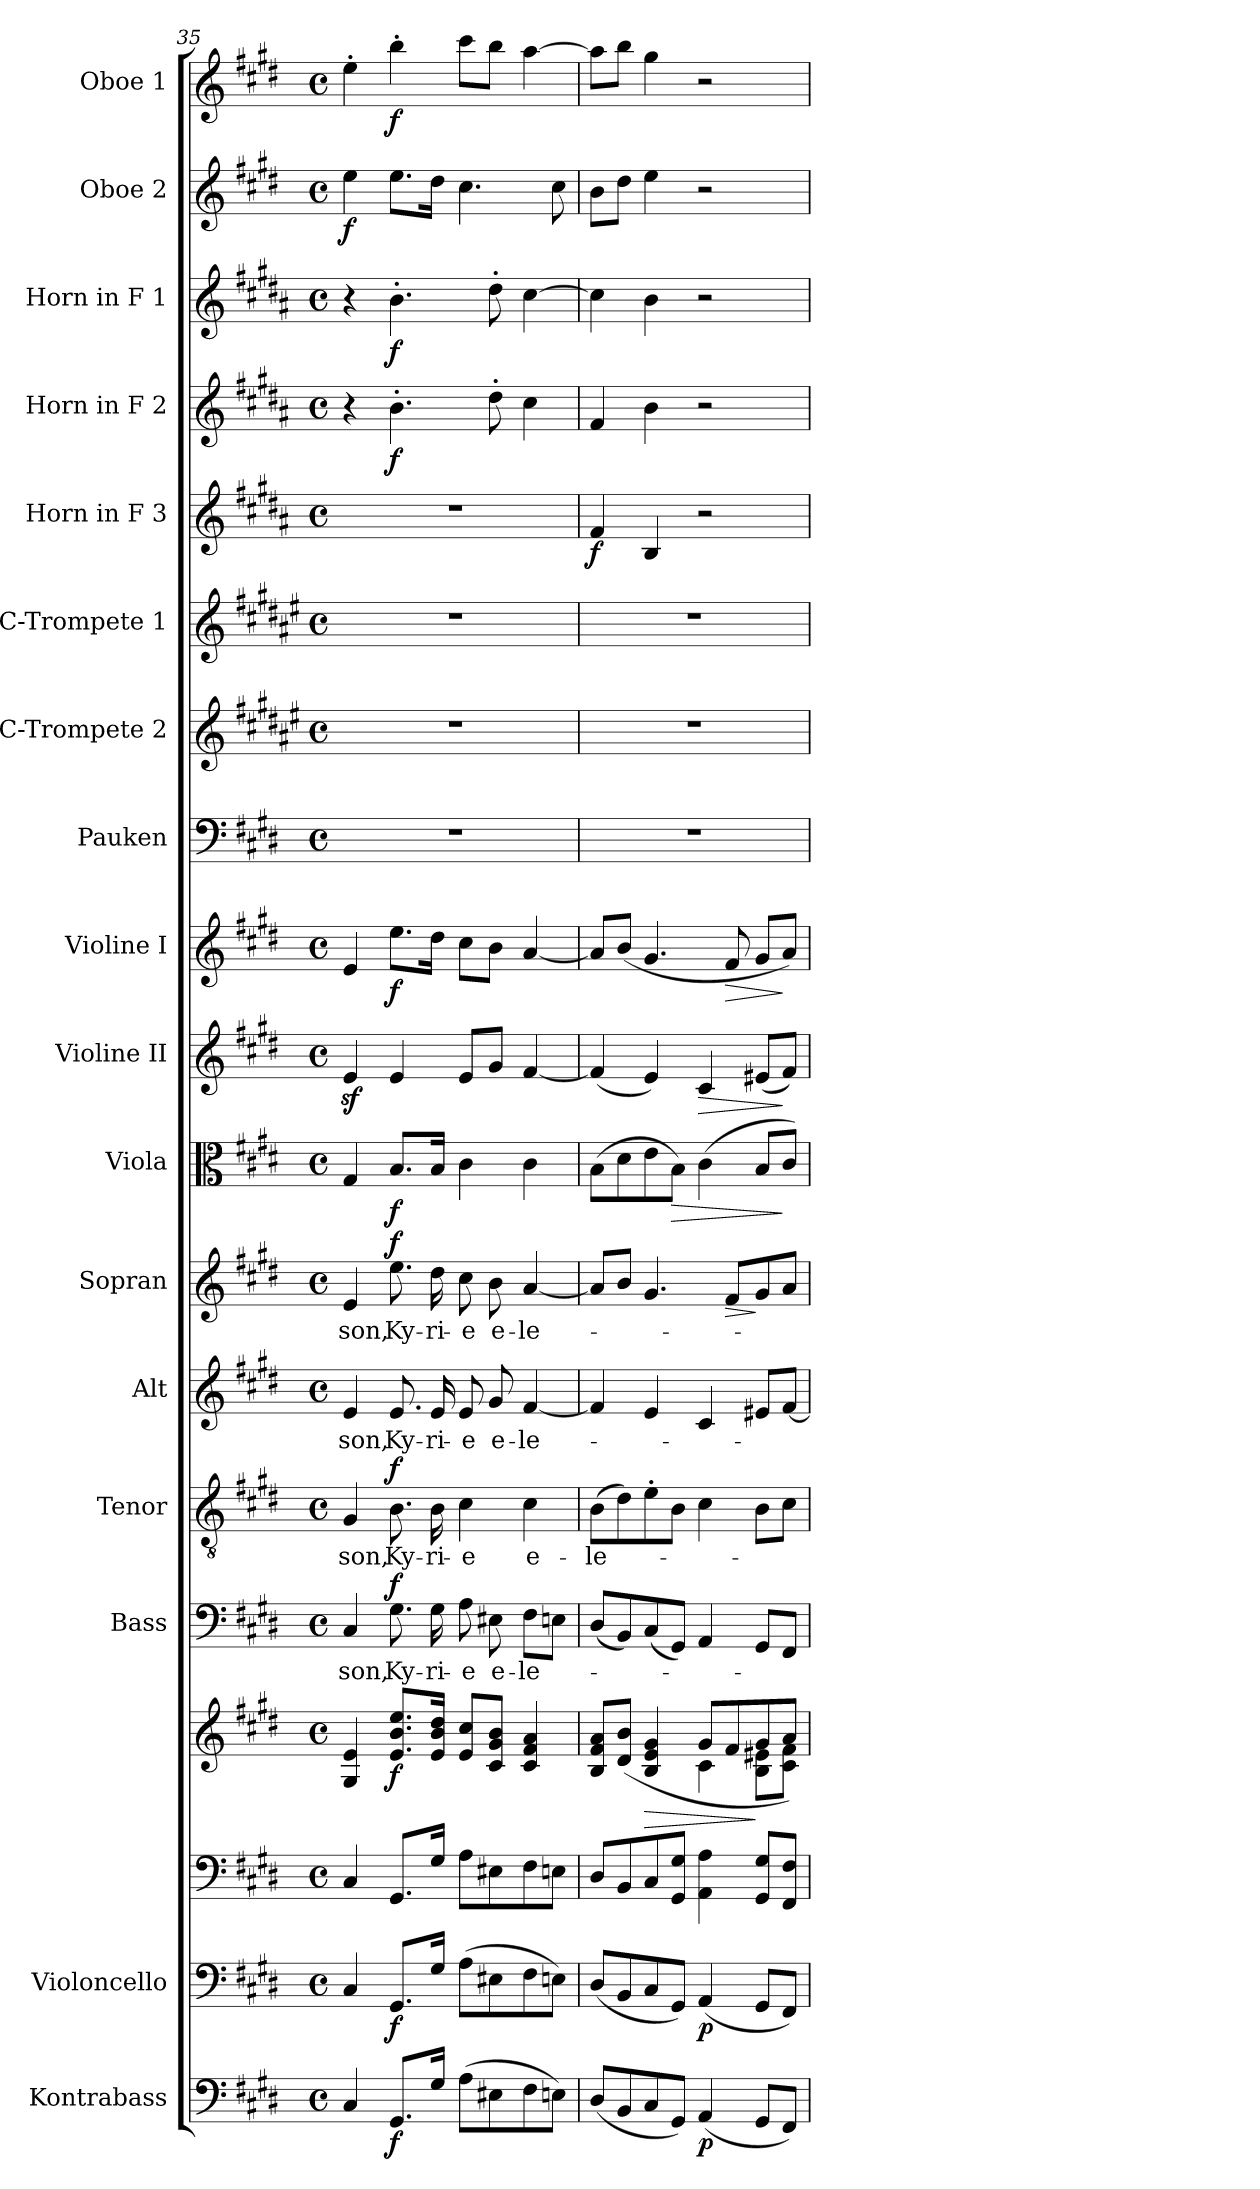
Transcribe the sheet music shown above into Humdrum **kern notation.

**kern	**dynam	**kern	**dynam	**kern	**kern	**dynam	**kern	**text	**dynam	**kern	**text	**dynam	**kern	**text	**kern	**text	**dynam	**kern	**dynam	**kern	**dynam	**kern	**dynam	**kern	**kern	**kern	**kern	**dynam	**kern	**dynam	**kern	**dynam	**kern	**dynam	**kern	**dynam
*part18	*part18	*part17	*part17	*part16	*part16	*part16	*part15	*part15	*part15	*part14	*part14	*part14	*part13	*part13	*part12	*part12	*part12	*part11	*part11	*part10	*part10	*part9	*part9	*part8	*part7	*part6	*part5	*part5	*part4	*part4	*part3	*part3	*part2	*part2	*part1	*part1
*staff19	*staff19	*staff18	*staff18	*staff17	*staff16	*staff16/17	*staff15	*staff15	*staff15	*staff14	*staff14	*staff14	*staff13	*staff13	*staff12	*staff12	*staff12	*staff11	*staff11	*staff10	*staff10	*staff9	*staff9	*staff8	*staff7	*staff6	*staff5	*staff5	*staff4	*staff4	*staff3	*staff3	*staff2	*staff2	*staff1	*staff1
*I"Kontrabass	*	*I"Violoncello	*	*	*	*	*I"Bass	*	*	*I"Tenor	*	*	*I"Alt	*	*I"Sopran	*	*	*I"Viola	*	*I"Violine II	*	*I"Violine I	*	*I"Pauken	*I"C-Trompete 2	*I"C-Trompete 1	*I"Horn in F 3	*	*I"Horn in F 2	*	*I"Horn in F 1	*	*I"Oboe 2	*	*I"Oboe 1	*
*I'Kb.	*	*I'Vc.	*	*	*	*	*I'B.	*	*	*I'T.	*	*	*I'A.	*	*I'S.	*	*	*I'Vla.	*	*I'Vl. II	*	*I'Vl. I	*	*I'Pk.	*I'C Trp. 2	*I'C Trp. 1	*	*	*	*	*	*	*I'Ob. 2	*	*I'Ob. 1	*
*clefF4	*	*clefF4	*	*clefF4	*clefG2	*	*clefF4	*	*	*clefGv2	*	*	*clefG2	*	*clefG2	*	*	*clefC3	*	*clefG2	*	*clefG2	*	*clefF4	*clefG2	*clefG2	*clefG2	*	*clefG2	*	*clefG2	*	*clefG2	*	*clefG2	*
*ITrd7c12	*	*	*	*	*	*	*	*	*	*	*	*	*	*	*	*	*	*	*	*	*	*	*	*	*ITrd1c2	*ITrd1c2	*ITrd4c7	*	*ITrd4c7	*	*ITrd4c7	*	*	*	*	*
*k[f#c#g#d#]	*	*k[f#c#g#d#]	*	*k[f#c#g#d#]	*k[f#c#g#d#]	*	*k[f#c#g#d#]	*	*	*k[f#c#g#d#]	*	*	*k[f#c#g#d#]	*	*k[f#c#g#d#]	*	*	*k[f#c#g#d#]	*	*k[f#c#g#d#]	*	*k[f#c#g#d#]	*	*k[f#c#g#d#]	*k[f#c#g#d#]	*k[f#c#g#d#]	*k[f#c#g#d#]	*	*k[f#c#g#d#]	*	*k[f#c#g#d#]	*	*k[f#c#g#d#]	*	*k[f#c#g#d#]	*
*E:	*	*E:	*	*E:	*E:	*	*E:	*	*	*E:	*	*	*E:	*	*E:	*	*	*E:	*	*E:	*	*E:	*	*E:	*E:	*E:	*E:	*	*E:	*	*E:	*	*E:	*	*E:	*
*M4/4	*	*M4/4	*	*M4/4	*M4/4	*	*M4/4	*	*	*M4/4	*	*	*M4/4	*	*M4/4	*	*	*M4/4	*	*M4/4	*	*M4/4	*	*M4/4	*M4/4	*M4/4	*M4/4	*	*M4/4	*	*M4/4	*	*M4/4	*	*M4/4	*
*met(c)	*	*met(c)	*	*met(c)	*met(c)	*	*met(c)	*	*	*met(c)	*	*	*met(c)	*	*met(c)	*	*	*met(c)	*	*met(c)	*	*met(c)	*	*met(c)	*met(c)	*met(c)	*met(c)	*	*met(c)	*	*met(c)	*	*met(c)	*	*met(c)	*
=35	=35	=35	=35	=35	=35	=35	=35	=35	=35	=35	=35	=35	=35	=35	=35	=35	=35	=35	=35	=35	=35	=35	=35	=35	=35	=35	=35	=35	=35	=35	=35	=35	=35	=35	=35	=35
!	!	!	!	!	!	!	!	!LO:LY:b	!	!	!LO:LY:b	!	!	!LO:LY:b	!	!LO:LY:b	!	!	!	!	!	!	!	!	!	!	!	!	!	!	!	!	!	!LO:DY:b	!	!
4CC#/	.	4C#/	.	4C#/	4G#/ 4e/	.	4C#/	-son,	.	4G#/	-son,	.	4e/	-son,	4e/	-son,	.	4G#/	.	4ez</	.	4e/	.	1r	1r	1r	1r	.	4r	.	4r	.	4ee\	f	4ee'>\	.
!	!LO:DY:b	!	!LO:DY:b	!	!	!LO:DY:b	!	!LO:LY:b	!LO:DY:a	!	!LO:LY:b	!LO:DY:a	!	!LO:LY:b	!	!LO:LY:b	!LO:DY:a	!	!LO:DY:b	!	!	!	!LO:DY:b	!	!	!	!	!	!	!LO:DY:b	!	!LO:DY:b	!	!	!	!LO:DY:b
8.GGG#/L	f	8.GG#/L	f	8.GG#/L	8.e/ 8.b/ 8.ee/L	f	8.G#\	Ky-	f	8.B\	Ky-	f	8.e/	Ky-	8.ee\	Ky-	f	8.B/L	f	4e/	.	8.ee\L	f	.	.	.	.	.	4.e'>\	f	4.e'>\	f	8.ee\L	.	4bb'>\	f
!	!	!	!	!	!	!	!	!LO:LY:b	!	!	!LO:LY:b	!	!	!LO:LY:b	!	!LO:LY:b	!	!	!	!	!	!	!	!	!	!	!	!	!	!	!	!	!	!	!	!
16GG#/Jk	.	16G#/Jk	.	16G#/Jk	16e/ 16b/ 16dd#/Jk	.	16G#\	-ri-	.	16B\	-ri-	.	16e/	-ri-	16dd#\	-ri-	.	16B/Jk	.	.	.	16dd#\Jk	.	.	.	.	.	.	.	.	.	.	16dd#\Jk	.	.	.
!	!	!	!	!	!	!	!	!LO:LY:b	!	!	!LO:LY:b	!	!	!LO:LY:b	!	!LO:LY:b	!	!	!	!	!	!	!	!	!	!	!	!	!	!	!	!	!	!	!	!
(>8AA\L	.	(>8A\L	.	8A\L	8e/ 8cc#/L	.	8A\	-e	.	4c#\	-e	.	8e/	-e	8cc#\	-e	.	4c#\	.	8e/L	.	8cc#\L	.	.	.	.	.	.	.	.	.	.	4.cc#\	.	8ccc#\L	.
!	!	!	!	!	!	!	!	!LO:LY:b	!	!	!	!	!	!LO:LY:b	!	!LO:LY:b	!	!	!	!	!	!	!	!	!	!	!	!	!	!	!	!	!	!	!	!
8EE#X\	.	8E#X\	.	8E#X\	8c#/ 8g#/ 8b/J	.	8E#X\	e-	.	.	.	.	8g#/	e-	8b\	e-	.	.	.	8g#/J	.	8b\J	.	.	.	.	.	.	8g#'>\	.	8g#'>\	.	.	.	8bb\J	.
!	!	!	!	!	!	!	!	!LO:LY:b	!	!	!LO:LY:b	!	!	!LO:LY:b	!	!LO:LY:b	!	!	!	!	!	!	!	!	!	!	!	!	!	!	!	!	!	!	!	!
8FF#\	.	8F#\	.	8F#\	4c#/ 4f#/ 4a/	.	8F#\L	-le-	.	4c#\	e-	.	[4f#/	-le-	[4a/	-le-	.	4c#\	.	[4f#/	.	[4a/	.	.	.	.	.	.	4f#\	.	[4f#\	.	.	.	[4aa\	.
8EEn\J)	.	8En\J)	.	8En\J	.	.	8En\J	.	.	.	.	.	.	.	.	.	.	.	.	.	.	.	.	.	.	.	.	.	.	.	.	.	8cc#\	.	.	.
=36	=36	=36	=36	=36	=36	=36	=36	=36	=36	=36	=36	=36	=36	=36	=36	=36	=36	=36	=36	=36	=36	=36	=36	=36	=36	=36	=36	=36	=36	=36	=36	=36	=36	=36	=36	=36
*	*	*	*	*	*^	*	*	*	*	*	*	*	*	*	*	*	*	*	*	*	*	*	*	*	*	*	*	*	*	*	*	*	*	*	*	*
!	!	!	!	!	!	!	!	!	!	!	!	!LO:LY:b	!	!	!	!	!	!	!	!	!	!	!	!	!	!	!	!	!LO:DY:b	!	!	!	!	!	!	!	!
(<8DD#/L	.	(<8D#/L	.	8D#/L	8B/ 8f#/ 8a/L	2ryy	.	(<8D#/L	.	.	(>8B\L	-le-	.	4f#/]	.	8a/L]	.	.	(>8B\L	.	(<4f#/]	.	8a/L]	.	1r	1r	1r	4B/	f	4B/	.	4f#\]	.	8b\L	.	8aa\L]	.
8BBB/	.	8BB/	.	8BB/	(8d#/ 8b/J	.	.	8BB/)	.	.	8d#\)	.	.	.	.	8b/J	.	.	8d#\	.	.	.	(<8b/J	.	.	.	.	.	.	.	.	.	.	8dd#\J	.	8bb\J	.
!	!	!	!	!	!	!	!LO:HP:b	!	!	!	!	!	!	!	!	!	!	!	!	!	!	!	!	!	!	!	!	!	!	!	!	!	!	!	!	!	!
8CC#/	.	8C#/	.	8C#/	4B/ 4e/ 4g#/	.	>	(<8C#/	.	.	8e'>\	.	.	4e/	.	4.g#/	.	.	8e\	.	4e/)	.	4.g#/	.	.	.	.	4E/	.	4e\	.	4e\	.	4ee\	.	4gg#\	.
!	!	!	!	!	!	!	!	!	!	!	!	!	!	!	!	!	!	!	!	!LO:HP:b	!	!	!	!	!	!	!	!	!	!	!	!	!	!	!	!	!
8GGG#/J)	.	8GG#/J)	.	8GG#/ 8G#/J	.	.	.	8GG#/J)	.	.	8B\J	.	.	.	.	.	.	.	8B\J)	>	.	.	.	.	.	.	.	.	.	.	.	.	.	.	.	.	.
!	!LO:DY:b	!	!LO:DY:b	!	!	!	!	!	!	!	!	!	!	!	!	!	!	!	!	!	!	!LO:HP:b	!	!	!	!	!	!	!	!	!	!	!	!	!	!	!
(<4AAA/	p	(<4AA/	p	4AA\ 4A\	8g#/L	4c#\	.	4AA/	.	.	4c#\	.	.	4c#/	.	.	.	.	(>4c#\	.	4c#/	>	.	.	.	.	.	2r	.	2r	.	2r	.	2r	.	2r	.
!	!	!	!	!	!	!	!	!	!	!	!	!	!	!	!	!	!	!LO:HP:b	!	!	!	!	!	!LO:HP:b	!	!	!	!	!	!	!	!	!	!	!	!	!
.	.	.	.	.	8f#/	.	.	.	.	.	.	.	.	.	.	8f#/L	.	>	.	.	.	.	8f#/	>	.	.	.	.	.	.	.	.	.	.	.	.	.
8GGG#/L	.	8GG#/L	.	8GG#/ 8G#/L	8g#/	8B\ 8e#X\L	]	8GG#/L	.	.	8B\L	.	.	8e#X/L	.	8g#/	.	]	8B/L	.	(<8e#X/L	.	8g#/L	.	.	.	.	.	.	.	.	.	.	.	.	.	.
8FFF#/J)	.	8FF#/J)	.	8FF#/ 8F#/J	8a/J)	8c#\ 8f#\J	.	8FF#/J	.	.	8c#\J	.	.	[8f#/J	.	8a/J	.	.	8c#/J)	]	8f#/J)	]	8a/J)	]	.	.	.	.	.	.	.	.	.	.	.	.	.
*	*	*	*	*	*v	*v	*	*	*	*	*	*	*	*	*	*	*	*	*	*	*	*	*	*	*	*	*	*	*	*	*	*	*	*	*	*	*
=	=	=	=	=	=	=	=	=	=	=	=	=	=	=	=	=	=	=	=	=	=	=	=	=	=	=	=	=	=	=	=	=	=	=	=	=
*-	*-	*-	*-	*-	*-	*-	*-	*-	*-	*-	*-	*-	*-	*-	*-	*-	*-	*-	*-	*-	*-	*-	*-	*-	*-	*-	*-	*-	*-	*-	*-	*-	*-	*-	*-	*-
